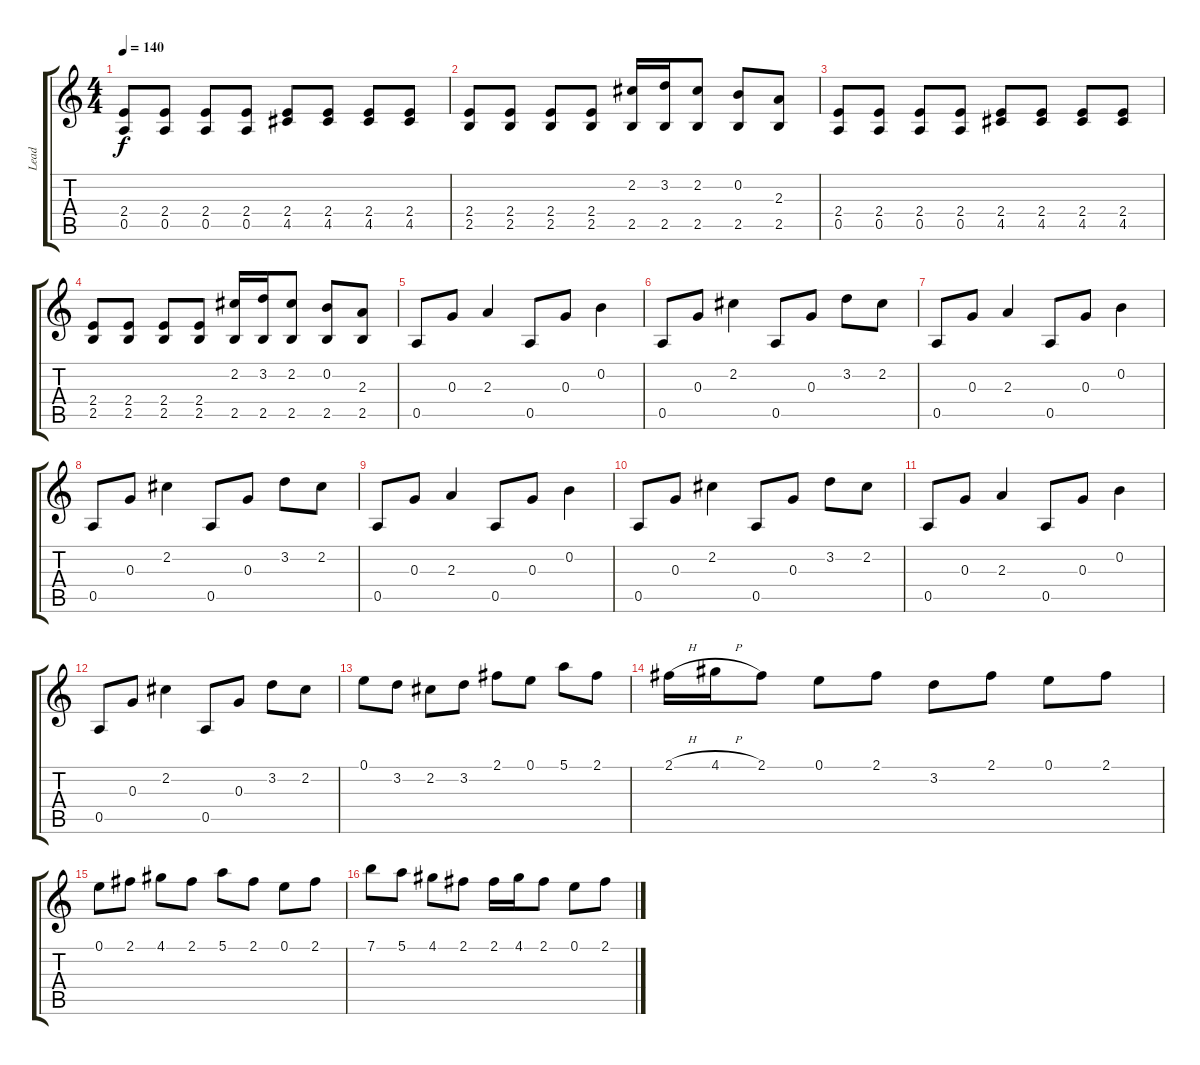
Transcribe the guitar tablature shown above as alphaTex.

\track ("Lead" "Lead") {instrument acousticguitarsteel}
\staff {score tabs}
\tuning (E4 B3 G3 D3 A2 E2) {hide}
\ts (4 4)
\tempo 140
\clef g2
\ks c
(2.4 0.5).8{dy f} (2.4 0.5).8 (2.4 0.5).8 (2.4 0.5).8 (2.4 4.5).8 (2.4 4.5).8 (2.4 4.5).8 (2.4 4.5).8 |
(2.4 2.5).8 (2.4 2.5).8 (2.4 2.5).8 (2.4 2.5).8 (2.2 2.5).16 (3.2 2.5).16 (2.2 2.5).8 (0.2 2.5).8 (2.3 2.5).8 |
(2.4 0.5).8 (2.4 0.5).8 (2.4 0.5).8 (2.4 0.5).8 (2.4 4.5).8 (2.4 4.5).8 (2.4 4.5).8 (2.4 4.5).8 |
(2.4 2.5).8 (2.4 2.5).8 (2.4 2.5).8 (2.4 2.5).8 (2.2 2.5).16 (3.2 2.5).16 (2.2 2.5).8 (0.2 2.5).8 (2.3 2.5).8 |
0.5.8 0.3.8 2.3.4 0.5.8 0.3.8 0.2.4 |
0.5.8 0.3.8 2.2.4 0.5.8 0.3.8 3.2.8 2.2.8 |
0.5.8 0.3.8 2.3.4 0.5.8 0.3.8 0.2.4 |
0.5.8 0.3.8 2.2.4 0.5.8 0.3.8 3.2.8 2.2.8 |
0.5.8 0.3.8 2.3.4 0.5.8 0.3.8 0.2.4 |
0.5.8 0.3.8 2.2.4 0.5.8 0.3.8 3.2.8 2.2.8 |
0.5.8 0.3.8 2.3.4 0.5.8 0.3.8 0.2.4 |
0.5.8 0.3.8 2.2.4 0.5.8 0.3.8 3.2.8 2.2.8 |
0.1.8 3.2.8 2.2.8 3.2.8 2.1.8 0.1.8 5.1.8 2.1.8 |
2.1{h}.16 4.1{h}.16 2.1.8 0.1.8 2.1.8 3.2.8 2.1.8 0.1.8 2.1.8 |
0.1.8 2.1.8 4.1.8 2.1.8 5.1.8 2.1.8 0.1.8 2.1.8 |
7.1.8 5.1.8 4.1.8 2.1.8 2.1.16 4.1.16 2.1.8 0.1.8 2.1.8
